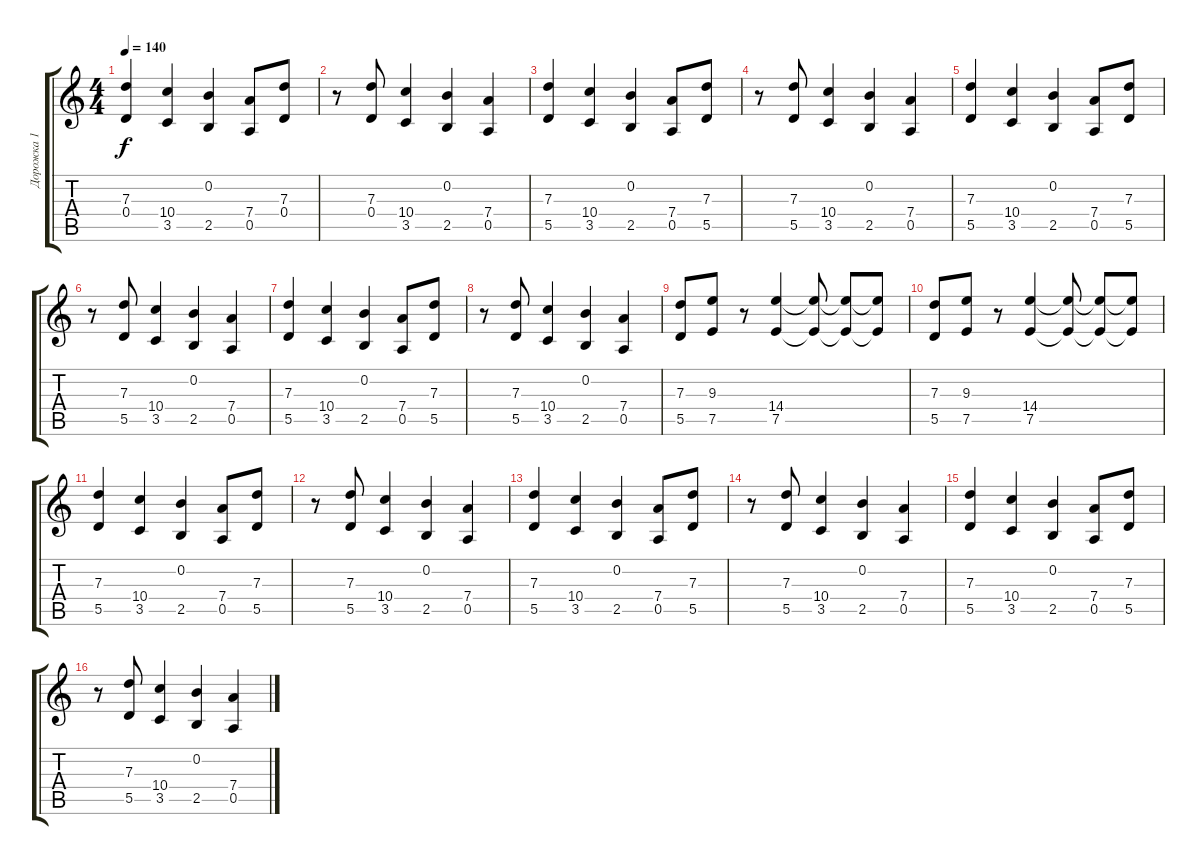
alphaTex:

\track ("Дорожка 1" "Дорожка 1") {instrument distortionguitar}
\staff {score tabs}
\tuning (E4 B3 G3 D3 A2 E2) {hide}
\ts (4 4)
\tempo 140
\clef g2
\ks c
(7.3 0.4).4{dy f instrument distortionguitar} (10.4 3.5).4 (0.2 2.5).4 (7.4 0.5).8 (7.3 0.4).8 |
r.8 (7.3 0.4).8 (10.4 3.5).4 (0.2 2.5).4 (7.4 0.5).4 |
(7.3 5.5).4 (10.4 3.5).4 (0.2 2.5).4 (7.4 0.5).8 (7.3 5.5).8 |
r.8 (7.3 5.5).8 (10.4 3.5).4 (0.2 2.5).4 (7.4 0.5).4 |
(7.3 5.5).4 (10.4 3.5).4 (0.2 2.5).4 (7.4 0.5).8 (7.3 5.5).8 |
r.8 (7.3 5.5).8 (10.4 3.5).4 (0.2 2.5).4 (7.4 0.5).4 |
(7.3 5.5).4 (10.4 3.5).4 (0.2 2.5).4 (7.4 0.5).8 (7.3 5.5).8 |
r.8 (7.3 5.5).8 (10.4 3.5).4 (0.2 2.5).4 (7.4 0.5).4 |
(7.3 5.5).8 (9.3 7.5).8 r.8 (14.4 7.5).4 (14.4{t} 7.5{t}).8 (14.4{t} 7.5{t}).8 (14.4{t} 7.5{t}).8 |
(7.3 5.5).8 (9.3 7.5).8 r.8 (14.4 7.5).4 (14.4{t} 7.5{t}).8 (14.4{t} 7.5{t}).8 (14.4{t} 7.5{t}).8 |
(7.3 5.5).4 (10.4 3.5).4 (0.2 2.5).4 (7.4 0.5).8 (7.3 5.5).8 |
r.8 (7.3 5.5).8 (10.4 3.5).4 (0.2 2.5).4 (7.4 0.5).4 |
(7.3 5.5).4 (10.4 3.5).4 (0.2 2.5).4 (7.4 0.5).8 (7.3 5.5).8 |
r.8 (7.3 5.5).8 (10.4 3.5).4 (0.2 2.5).4 (7.4 0.5).4 |
(7.3 5.5).4 (10.4 3.5).4 (0.2 2.5).4 (7.4 0.5).8 (7.3 5.5).8 |
r.8 (7.3 5.5).8 (10.4 3.5).4 (0.2 2.5).4 (7.4 0.5).4
